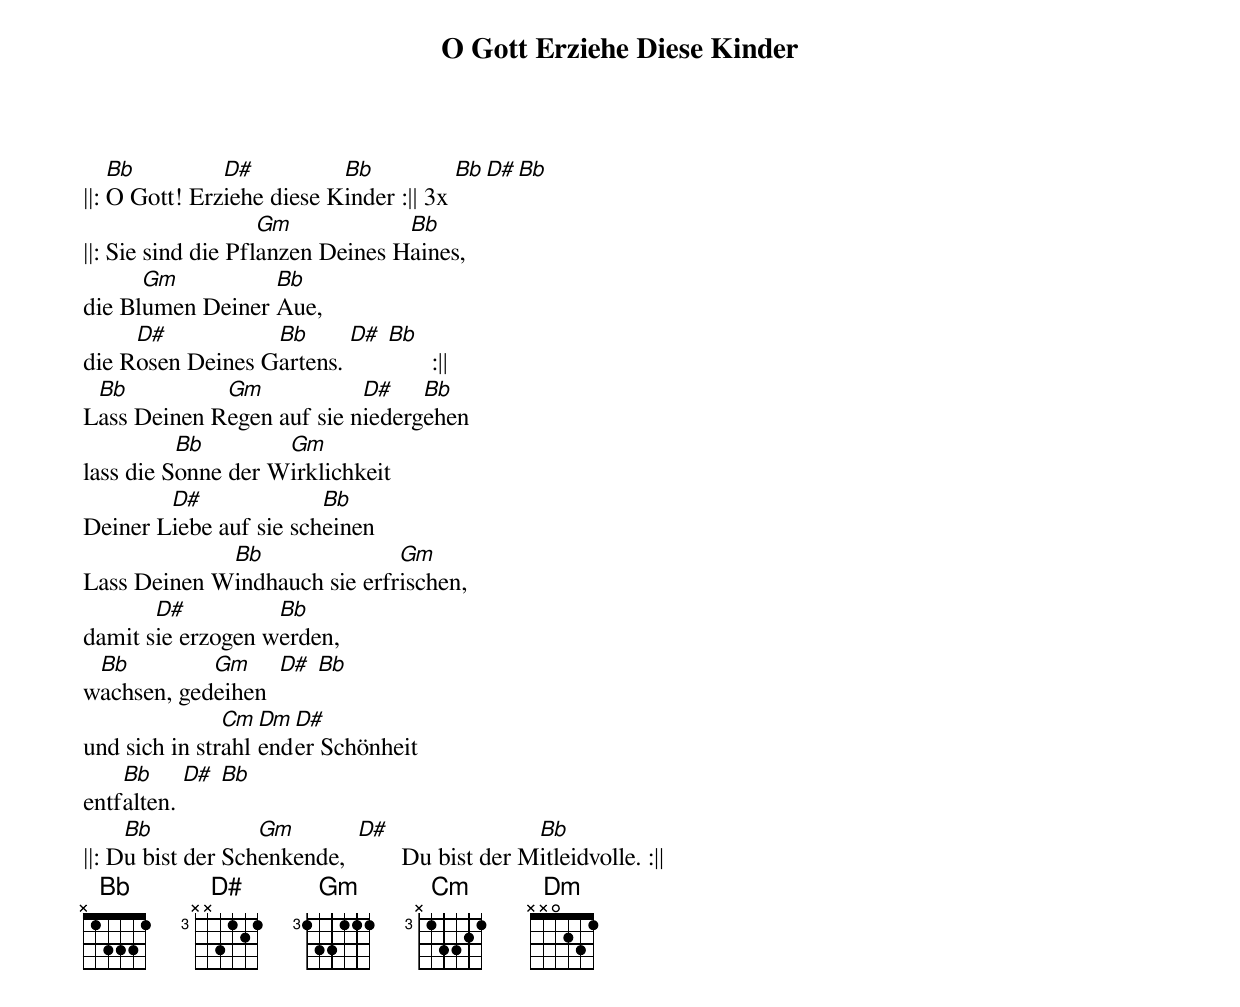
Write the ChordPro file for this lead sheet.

{title: O Gott Erziehe Diese Kinder}
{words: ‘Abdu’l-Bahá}
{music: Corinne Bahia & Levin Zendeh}
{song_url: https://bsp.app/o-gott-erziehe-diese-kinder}

||: [Bb]O Gott! Erz[D#]iehe diese K[Bb]inder :|| 3x [Bb][D#][Bb]
||: Sie sind die Pfl[Gm]anzen Deines H[Bb]aines,
die Bl[Gm]umen Deiner [Bb]Aue,
die R[D#]osen Deines G[Bb]artens. [D#] [Bb]       :||
L[Bb]ass Deinen R[Gm]egen auf sie n[D#]iederg[Bb]ehen
lass die S[Bb]onne der W[Gm]irklichkeit
Deiner L[D#]iebe auf sie sch[Bb]einen
Lass Deinen W[Bb]indhauch sie erfr[Gm]ischen,
damit s[D#]ie erzogen w[Bb]erden,
w[Bb]achsen, ged[Gm]eihen  [D#] [Bb]
und sich in str[Cm]ahl[Dm]end[D#]er Schönheit
entf[Bb]alten. [D#] [Bb]
||: D[Bb]u bist der Sch[Gm]enkende,  [D#]       Du bist der M[Bb]itleidvolle. :||
